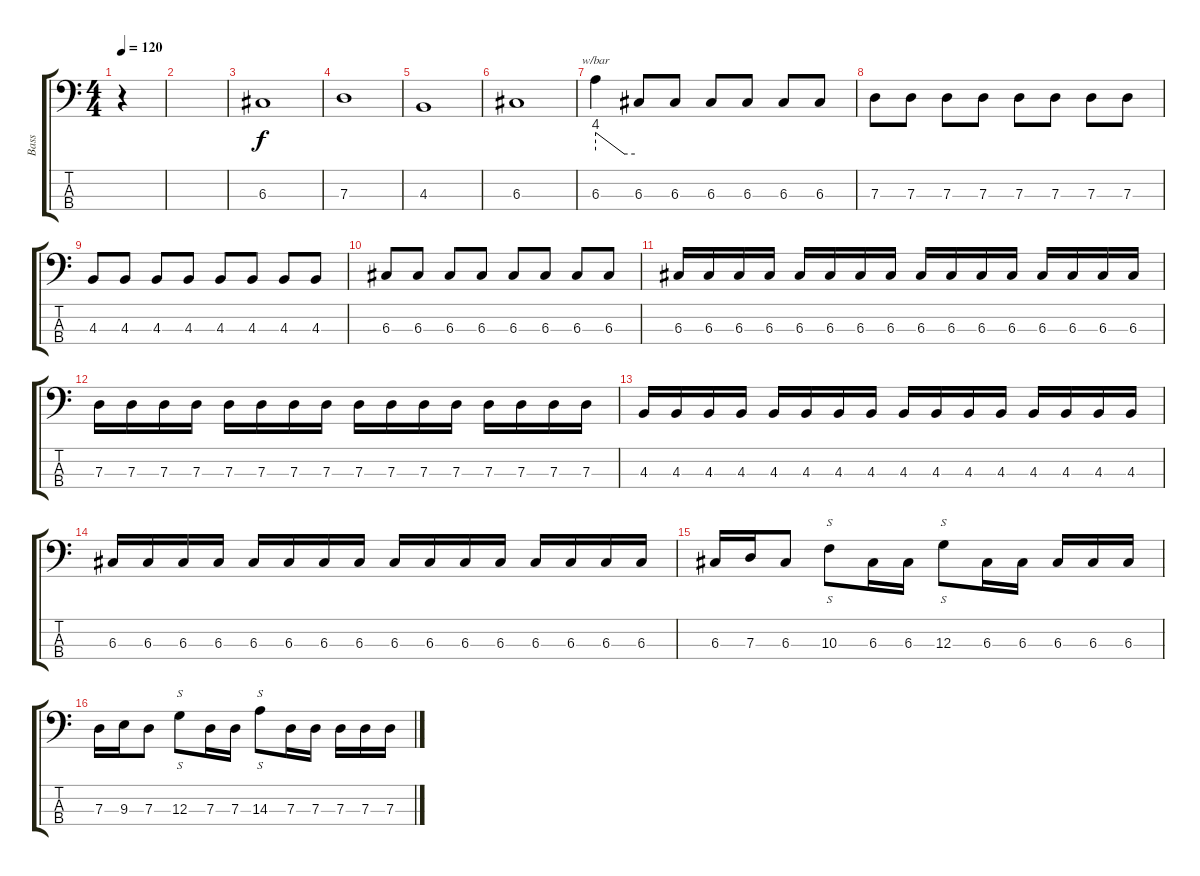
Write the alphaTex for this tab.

\track ("Bass" "Bass") {instrument electricbasspick}
\staff {score tabs}
\tuning (F2 C2 G1 D1) {hide}
\ts (4 4)
\tempo 120
\clef f4
\ks c
r.4{dy f instrument electricbasspick} |
|
6.3.1 |
7.3.1 |
4.3.1 |
6.3.1 |
6.3.4{tbe (custom default 0 16 44 0 60 0)} 6.3.8 6.3.8 6.3.8 6.3.8 6.3.8 6.3.8 |
7.3.8 7.3.8 7.3.8 7.3.8 7.3.8 7.3.8 7.3.8 7.3.8 |
4.3.8 4.3.8 4.3.8 4.3.8 4.3.8 4.3.8 4.3.8 4.3.8 |
6.3.8 6.3.8 6.3.8 6.3.8 6.3.8 6.3.8 6.3.8 6.3.8 |
6.3.16 6.3.16 6.3.16 6.3.16 6.3.16 6.3.16 6.3.16 6.3.16 6.3.16 6.3.16 6.3.16 6.3.16 6.3.16 6.3.16 6.3.16 6.3.16 |
7.3.16 7.3.16 7.3.16 7.3.16 7.3.16 7.3.16 7.3.16 7.3.16 7.3.16 7.3.16 7.3.16 7.3.16 7.3.16 7.3.16 7.3.16 7.3.16 |
4.3.16 4.3.16 4.3.16 4.3.16 4.3.16 4.3.16 4.3.16 4.3.16 4.3.16 4.3.16 4.3.16 4.3.16 4.3.16 4.3.16 4.3.16 4.3.16 |
6.3.16 6.3.16 6.3.16 6.3.16 6.3.16 6.3.16 6.3.16 6.3.16 6.3.16 6.3.16 6.3.16 6.3.16 6.3.16 6.3.16 6.3.16 6.3.16 |
6.3.16 7.3.16 6.3.8 10.3.8{s} 6.3.16 6.3.16 12.3.8{s} 6.3.16 6.3.16 6.3.16 6.3.16 6.3.16 |
7.3.16 9.3.16 7.3.8 12.3.8{s} 7.3.16 7.3.16 14.3.8{s} 7.3.16 7.3.16 7.3.16 7.3.16 7.3.16
